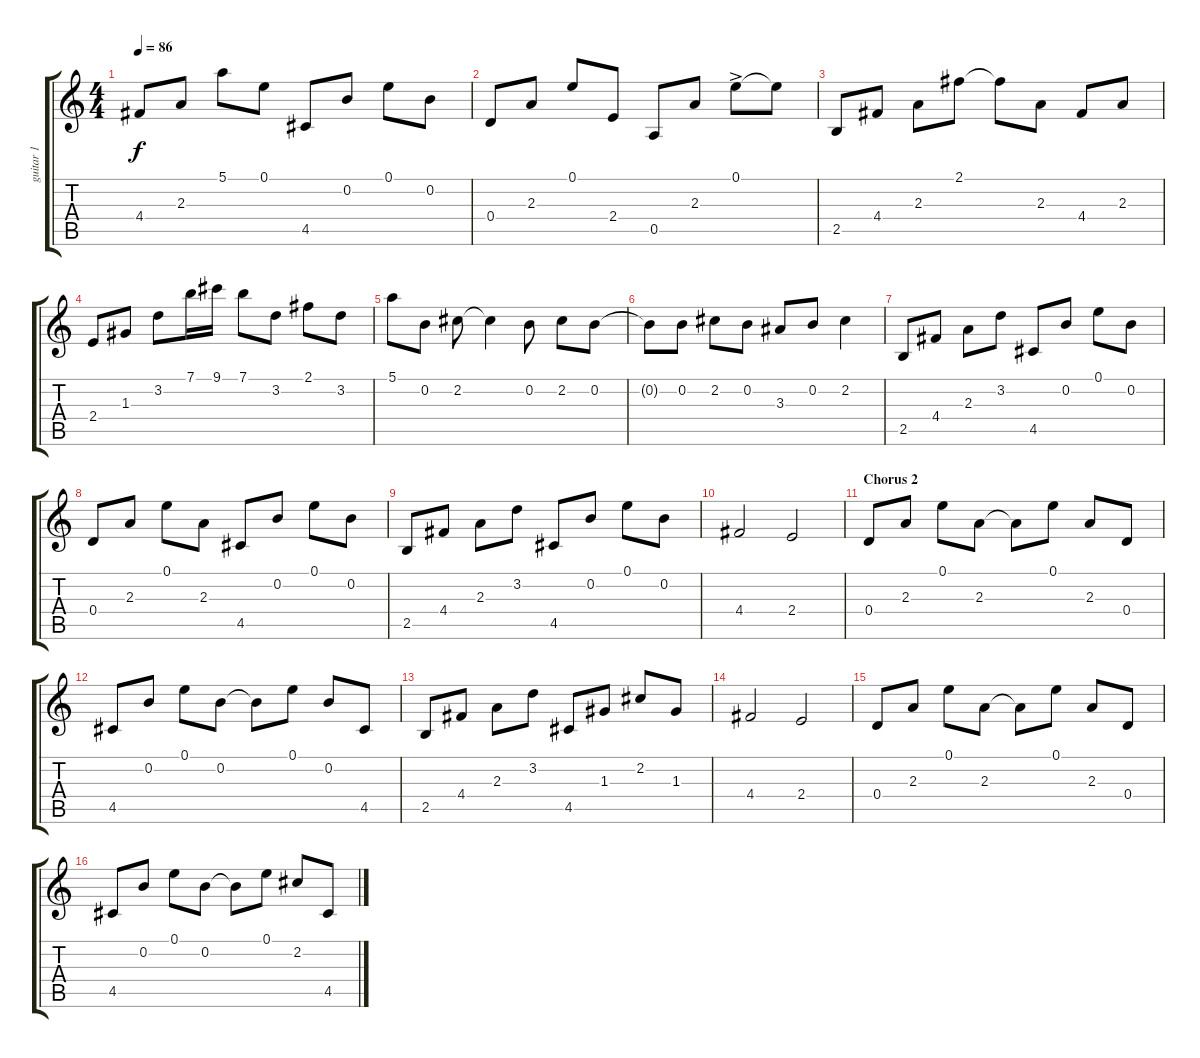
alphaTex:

\track ("guitar 1" "guitar 1") {instrument acousticguitarsteel}
\staff {score tabs}
\tuning (E4 B3 G3 D3 A2 E2) {hide}
\ts (4 4)
\tempo 86
\clef g2
\ks c
4.4.8{dy f} 2.3.8 5.1.8 0.1.8 4.5.8 0.2.8 0.1.8 0.2.8 |
0.4.8 2.3.8 0.1.8 2.4.8 0.5.8 2.3.8 0.1{ac}.8 0.1{t}.8 |
2.5.8 4.4.8 2.3.8 2.1.8 2.1{t}.8 2.3.8 4.4.8 2.3.8 |
2.4.8 1.3.8 3.2.8 7.1.16 9.1.16 7.1.8 3.2.8 2.1.8 3.2.8 |
5.1.8 0.2.8 2.2.8 2.2{t}.4 0.2.8 2.2.8 0.2.8 |
0.2{t}.8 0.2.8 2.2.8 0.2.8 3.3.8 0.2.8 2.2.4 |
2.5.8 4.4.8 2.3.8 3.2.8 4.5.8 0.2.8 0.1.8 0.2.8 |
0.4.8 2.3.8 0.1.8 2.3.8 4.5.8 0.2.8 0.1.8 0.2.8 |
2.5.8 4.4.8 2.3.8 3.2.8 4.5.8 0.2.8 0.1.8 0.2.8 |
4.4.2 2.4.2 |
\section ("" "Chorus 2")
0.4.8 2.3.8 0.1.8 2.3.8 2.3{t}.8 0.1.8 2.3.8 0.4.8 |
4.5.8 0.2.8 0.1.8 0.2.8 0.2{t}.8 0.1.8 0.2.8 4.5.8 |
2.5.8 4.4.8 2.3.8 3.2.8 4.5.8 1.3.8 2.2.8 1.3.8 |
4.4.2 2.4.2 |
0.4.8 2.3.8 0.1.8 2.3.8 2.3{t}.8 0.1.8 2.3.8 0.4.8 |
4.5.8 0.2.8 0.1.8 0.2.8 0.2{t}.8 0.1.8 2.2.8 4.5.8
